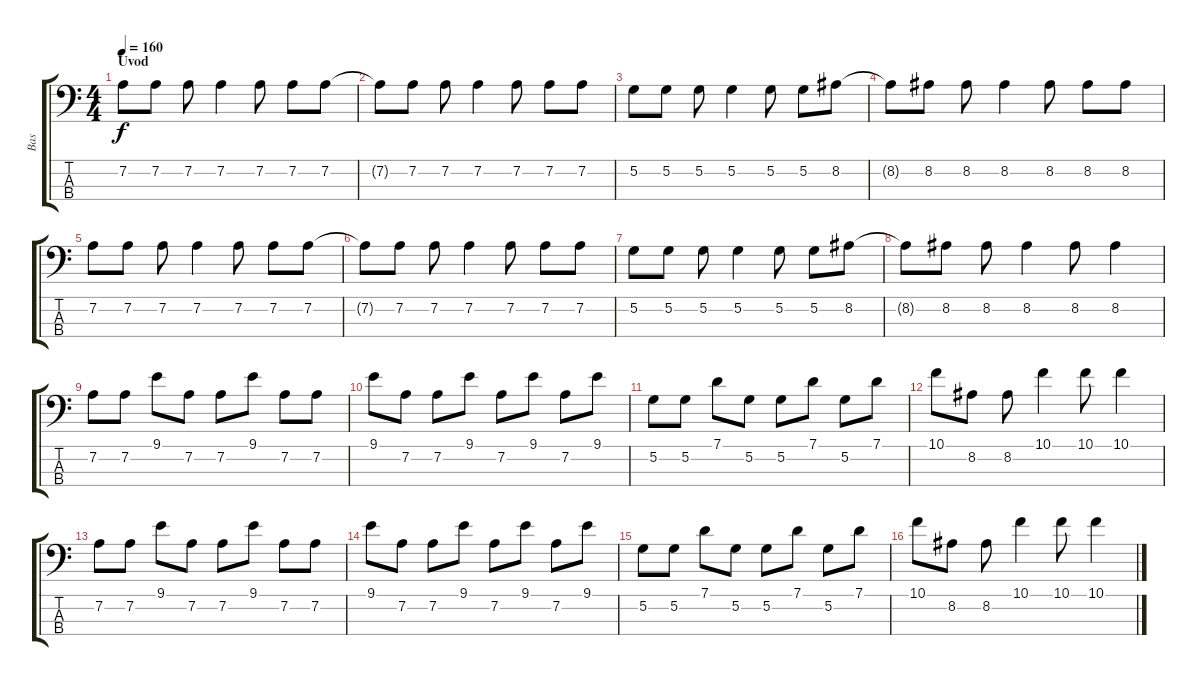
\track ("Bas" "Bas") {instrument electricbasspick}
\staff {score tabs}
\tuning (G2 D2 A1 E1) {hide}
\ts (4 4)
\section ("" "Uvod")
\tempo 160
\clef f4
\ks c
7.2.8{dy f instrument electricbasspick} 7.2.8 7.2.8 7.2.4 7.2.8 7.2.8 7.2.8 |
7.2{t}.8 7.2.8 7.2.8 7.2.4 7.2.8 7.2.8 7.2.8 |
5.2.8 5.2.8 5.2.8 5.2.4 5.2.8 5.2.8 8.2.8 |
8.2{t}.8 8.2.8 8.2.8 8.2.4 8.2.8 8.2.8 8.2.8 |
7.2.8 7.2.8 7.2.8 7.2.4 7.2.8 7.2.8 7.2.8 |
7.2{t}.8 7.2.8 7.2.8 7.2.4 7.2.8 7.2.8 7.2.8 |
5.2.8 5.2.8 5.2.8 5.2.4 5.2.8 5.2.8 8.2.8 |
8.2{t}.8 8.2.8 8.2.8 8.2.4 8.2.8 8.2.4 |
7.2.8 7.2.8 9.1.8 7.2.8 7.2.8 9.1.8 7.2.8 7.2.8 |
9.1.8 7.2.8 7.2.8 9.1.8 7.2.8 9.1.8 7.2.8 9.1.8 |
5.2.8 5.2.8 7.1.8 5.2.8 5.2.8 7.1.8 5.2.8 7.1.8 |
10.1.8 8.2.8 8.2.8 10.1.4 10.1.8 10.1.4 |
7.2.8 7.2.8 9.1.8 7.2.8 7.2.8 9.1.8 7.2.8 7.2.8 |
9.1.8 7.2.8 7.2.8 9.1.8 7.2.8 9.1.8 7.2.8 9.1.8 |
5.2.8 5.2.8 7.1.8 5.2.8 5.2.8 7.1.8 5.2.8 7.1.8 |
10.1.8 8.2.8 8.2.8 10.1.4 10.1.8 10.1.4
